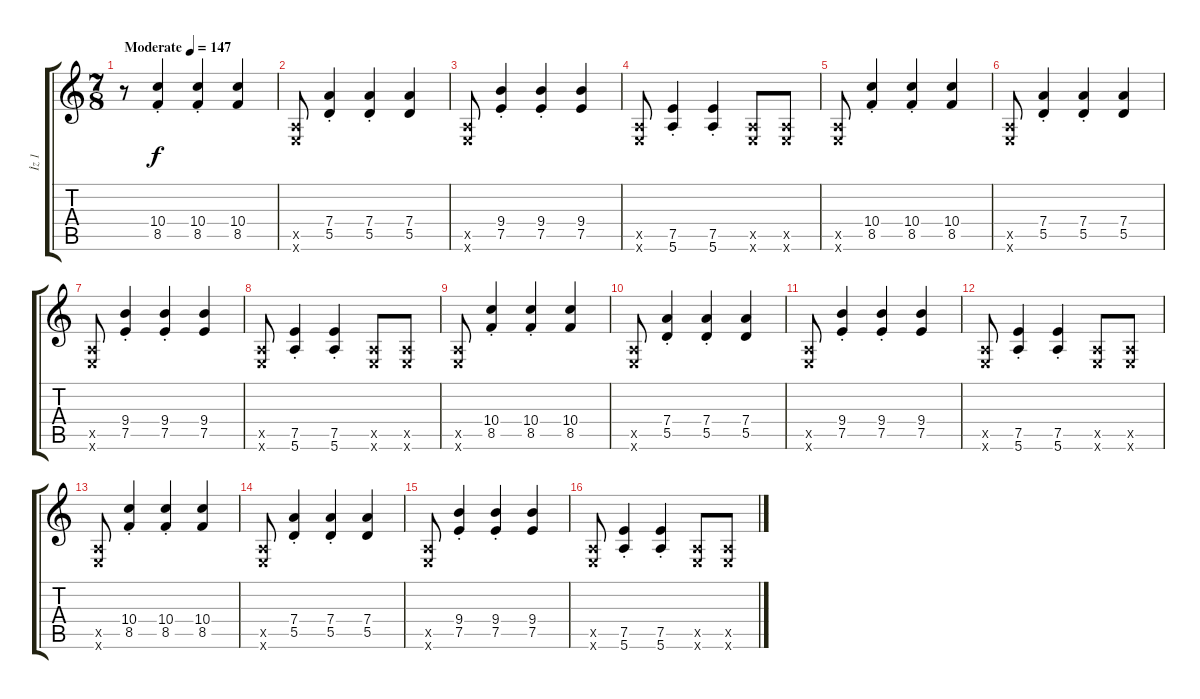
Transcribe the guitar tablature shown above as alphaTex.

\track ("İz 1" "İz 1") {instrument distortionguitar}
\staff {score tabs}
\tuning (E4 B3 G3 D3 A2 E2) {hide}
\ts (7 8)
\tempo (147 "Moderate")
\clef g2
\ks c
r.8{dy f instrument distortionguitar} (10.4{st} 8.5{st}).4 (10.4{st} 8.5{st}).4 (10.4 8.5).4 |
(0.5{x} 0.6{x}).8 (7.4{st} 5.5{st}).4 (7.4{st} 5.5{st}).4 (7.4 5.5).4 |
(0.5{x} 0.6{x}).8 (9.4{st} 7.5{st}).4 (9.4{st} 7.5{st}).4 (9.4 7.5).4 |
(0.5{x} 0.6{x}).8 (7.5{st} 5.6{st}).4 (7.5{st} 5.6{st}).4 (0.5{x} 0.6{x}).8 (0.5{x} 0.6{x}).8 |
(0.5{x} 0.6{x}).8 (10.4{st} 8.5{st}).4 (10.4{st} 8.5{st}).4 (10.4 8.5).4 |
(0.5{x} 0.6{x}).8 (7.4{st} 5.5{st}).4 (7.4{st} 5.5{st}).4 (7.4 5.5).4 |
(0.5{x} 0.6{x}).8 (9.4{st} 7.5{st}).4 (9.4{st} 7.5{st}).4 (9.4 7.5).4 |
(0.5{x} 0.6{x}).8 (7.5{st} 5.6{st}).4 (7.5{st} 5.6{st}).4 (0.5{x} 0.6{x}).8 (0.5{x} 0.6{x}).8 |
(0.5{x} 0.6{x}).8 (10.4{st} 8.5{st}).4 (10.4{st} 8.5{st}).4 (10.4 8.5).4 |
(0.5{x} 0.6{x}).8 (7.4{st} 5.5{st}).4 (7.4{st} 5.5{st}).4 (7.4 5.5).4 |
(0.5{x} 0.6{x}).8 (9.4{st} 7.5{st}).4 (9.4{st} 7.5{st}).4 (9.4 7.5).4 |
(0.5{x} 0.6{x}).8 (7.5{st} 5.6{st}).4 (7.5{st} 5.6{st}).4 (0.5{x} 0.6{x}).8 (0.5{x} 0.6{x}).8 |
(0.5{x} 0.6{x}).8 (10.4{st} 8.5{st}).4 (10.4{st} 8.5{st}).4 (10.4 8.5).4 |
(0.5{x} 0.6{x}).8 (7.4{st} 5.5{st}).4 (7.4{st} 5.5{st}).4 (7.4 5.5).4 |
(0.5{x} 0.6{x}).8 (9.4{st} 7.5{st}).4 (9.4{st} 7.5{st}).4 (9.4 7.5).4 |
(0.5{x} 0.6{x}).8 (7.5{st} 5.6{st}).4 (7.5{st} 5.6{st}).4 (0.5{x} 0.6{x}).8 (0.5{x} 0.6{x}).8
